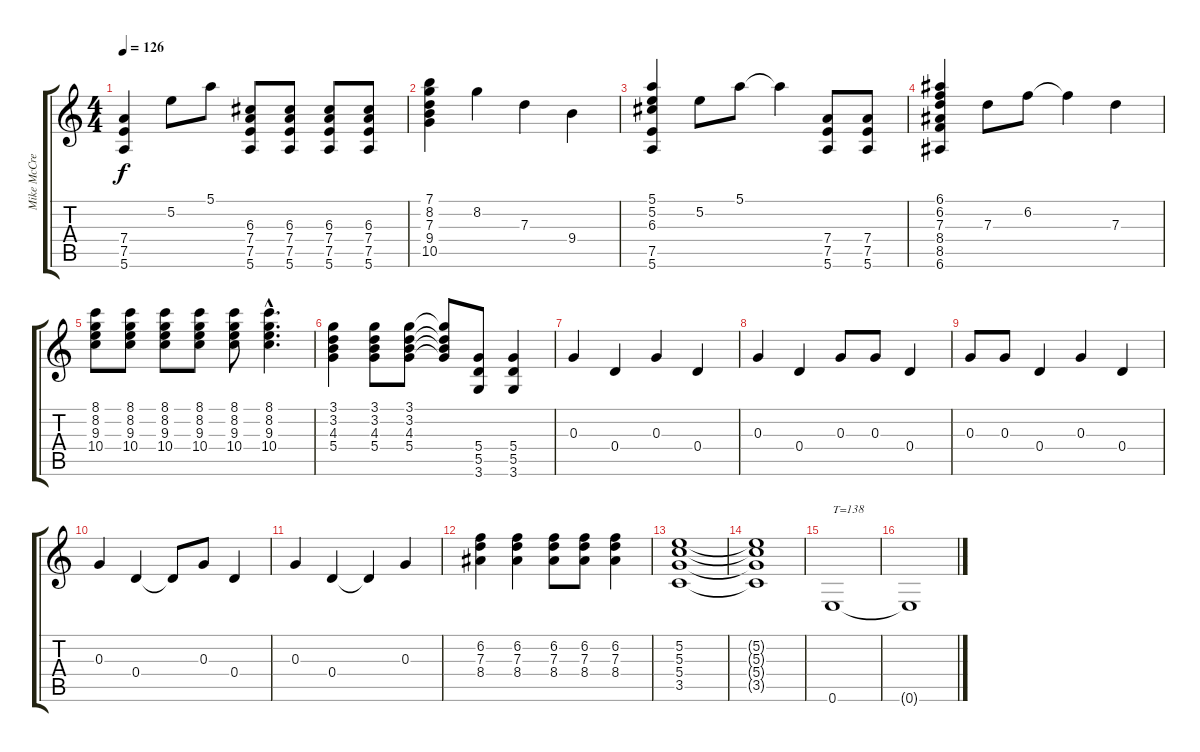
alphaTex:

\track ("Mike McCready" "Mike McCre") {instrument overdrivenguitar}
\staff {score tabs}
\tuning (E4 B3 G3 D3 A2 E2) {hide}
\ts (4 4)
\tempo 126
\clef g2
\ks c
(7.4 7.5 5.6).4{dy f} 5.2.8 5.1.8 (6.3 7.4 7.5 5.6).8 (6.3 7.4 7.5 5.6).8 (6.3 7.4 7.5 5.6).8 (6.3 7.4 7.5 5.6).8 |
(7.1 8.2 7.3 9.4 10.5).4 8.2.4 7.3.4 9.4.4 |
(5.1 5.2 6.3 7.5 5.6).4 5.2.8 5.1.8 5.1{t}.4 (7.4 7.5 5.6).8 (7.4 7.5 5.6).8 |
(6.1 6.2 7.3 8.4 8.5 6.6).4 7.3.8 6.2.8 6.2{t}.4 7.3.4 |
(8.1 8.2 9.3 10.4).8 (8.1 8.2 9.3 10.4).8 (8.1 8.2 9.3 10.4).8 (8.1 8.2 9.3 10.4).8 (8.1 8.2 9.3 10.4).8 (8.1{hac} 8.2{hac} 9.3{hac} 10.4{hac}).4{d} |
(3.1 3.2 4.3 5.4).4 (3.1 3.2 4.3 5.4).8 (3.1 3.2 4.3 5.4).8 (3.1{t} 3.2{t} 4.3{t} 5.4{t}).8 (5.4 5.5 3.6).8 (5.4 5.5 3.6).4 |
0.3.4 0.4.4 0.3.4 0.4.4 |
0.3.4 0.4.4 0.3.8 0.3.8 0.4.4 |
0.3.8 0.3.8 0.4.4 0.3.4 0.4.4 |
0.3.4 0.4.4 0.4{t}.8 0.3.8 0.4.4 |
0.3.4 0.4.4 0.4{t}.4 0.3.4 |
(6.2 7.3 8.4).4 (6.2 7.3 8.4).4 (6.2 7.3 8.4).8 (6.2 7.3 8.4).8 (6.2 7.3 8.4).4 |
(5.2 5.3 5.4 3.5).1 |
(5.2{t} 5.3{t} 5.4{t} 3.5{t}).1 |
0.6.1{txt "T=138 "} |
0.6{t}.1
